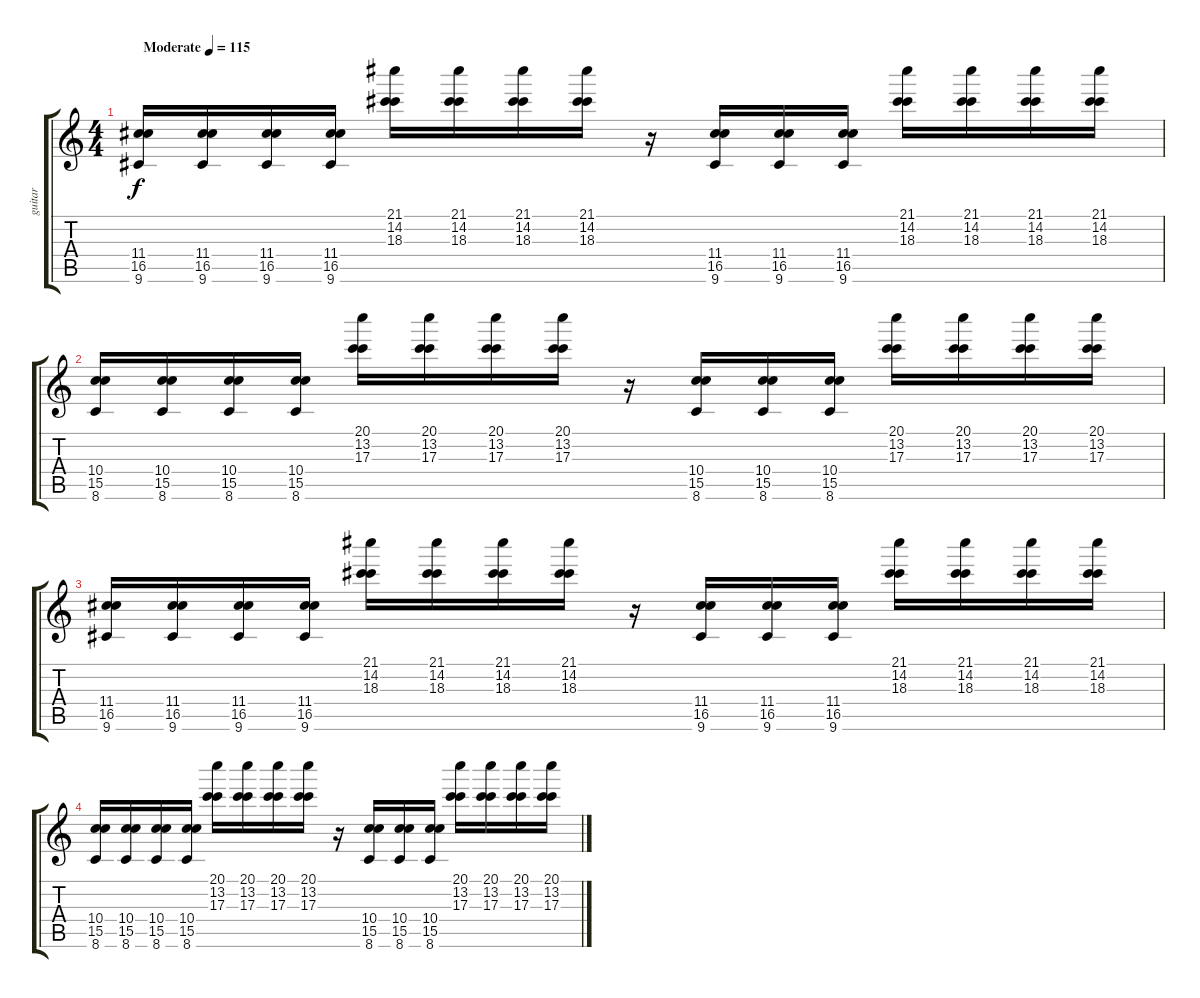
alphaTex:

\track ("guitar" "guitar") {instrument electricguitarclean}
\staff {score tabs}
\tuning (E4 B3 G3 D3 A2 E2) {hide}
\ts (4 4)
\tempo (115 "Moderate")
\clef g2
\ks c
(11.4 16.5 9.6).16{dy f instrument electricguitarclean} (11.4 16.5 9.6).16 (11.4 16.5 9.6).16 (11.4 16.5 9.6).16 (21.1 14.2 18.3).16 (21.1 14.2 18.3).16 (21.1 14.2 18.3).16 (21.1 14.2 18.3).16 r.16 (11.4 16.5 9.6).16 (11.4 16.5 9.6).16 (11.4 16.5 9.6).16 (21.1 14.2 18.3).16 (21.1 14.2 18.3).16 (21.1 14.2 18.3).16 (21.1 14.2 18.3).16 |
(10.4 15.5 8.6).16 (10.4 15.5 8.6).16 (10.4 15.5 8.6).16 (10.4 15.5 8.6).16 (20.1 13.2 17.3).16 (20.1 13.2 17.3).16 (20.1 13.2 17.3).16 (20.1 13.2 17.3).16 r.16 (10.4 15.5 8.6).16 (10.4 15.5 8.6).16 (10.4 15.5 8.6).16 (20.1 13.2 17.3).16 (20.1 13.2 17.3).16 (20.1 13.2 17.3).16 (20.1 13.2 17.3).16 |
(11.4 16.5 9.6).16 (11.4 16.5 9.6).16 (11.4 16.5 9.6).16 (11.4 16.5 9.6).16 (21.1 14.2 18.3).16 (21.1 14.2 18.3).16 (21.1 14.2 18.3).16 (21.1 14.2 18.3).16 r.16 (11.4 16.5 9.6).16 (11.4 16.5 9.6).16 (11.4 16.5 9.6).16 (21.1 14.2 18.3).16 (21.1 14.2 18.3).16 (21.1 14.2 18.3).16 (21.1 14.2 18.3).16 |
(10.4 15.5 8.6).16 (10.4 15.5 8.6).16 (10.4 15.5 8.6).16 (10.4 15.5 8.6).16 (20.1 13.2 17.3).16 (20.1 13.2 17.3).16 (20.1 13.2 17.3).16 (20.1 13.2 17.3).16 r.16 (10.4 15.5 8.6).16 (10.4 15.5 8.6).16 (10.4 15.5 8.6).16 (20.1 13.2 17.3).16 (20.1 13.2 17.3).16 (20.1 13.2 17.3).16 (20.1 13.2 17.3).16
